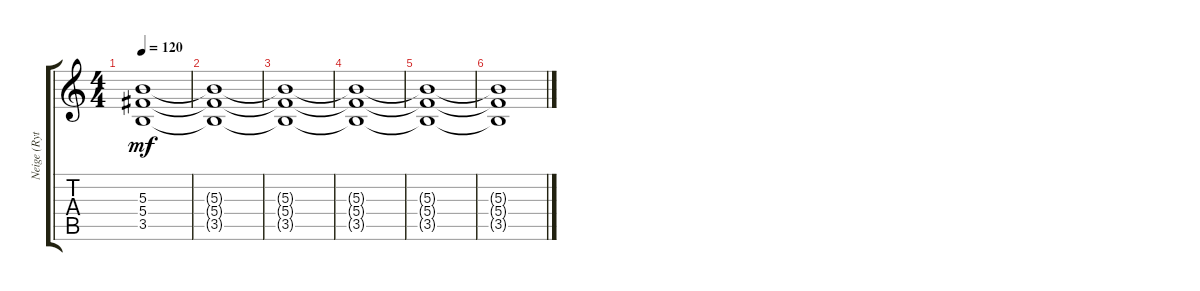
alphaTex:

\track ("Neige (Rythm)" "Neige (Ryt") {instrument electricguitarjazz}
\staff {score tabs}
\tuning (Eb4 Bb3 Gb3 Db3 Ab2 Eb2) {hide}
\ts (4 4)
\tempo 120
\clef g2
\ks c
(5.3{t} 5.4{t} 3.5{t}).1{dy mf} |
(5.3{t} 5.4{t} 3.5{t}).1 |
(5.3{t} 5.4{t} 3.5{t}).1{volume 0} |
(5.3{t} 5.4{t} 3.5{t}).1 |
(5.3{t} 5.4{t} 3.5{t}).1 |
(5.3{t} 5.4{t} 3.5{t}).1
